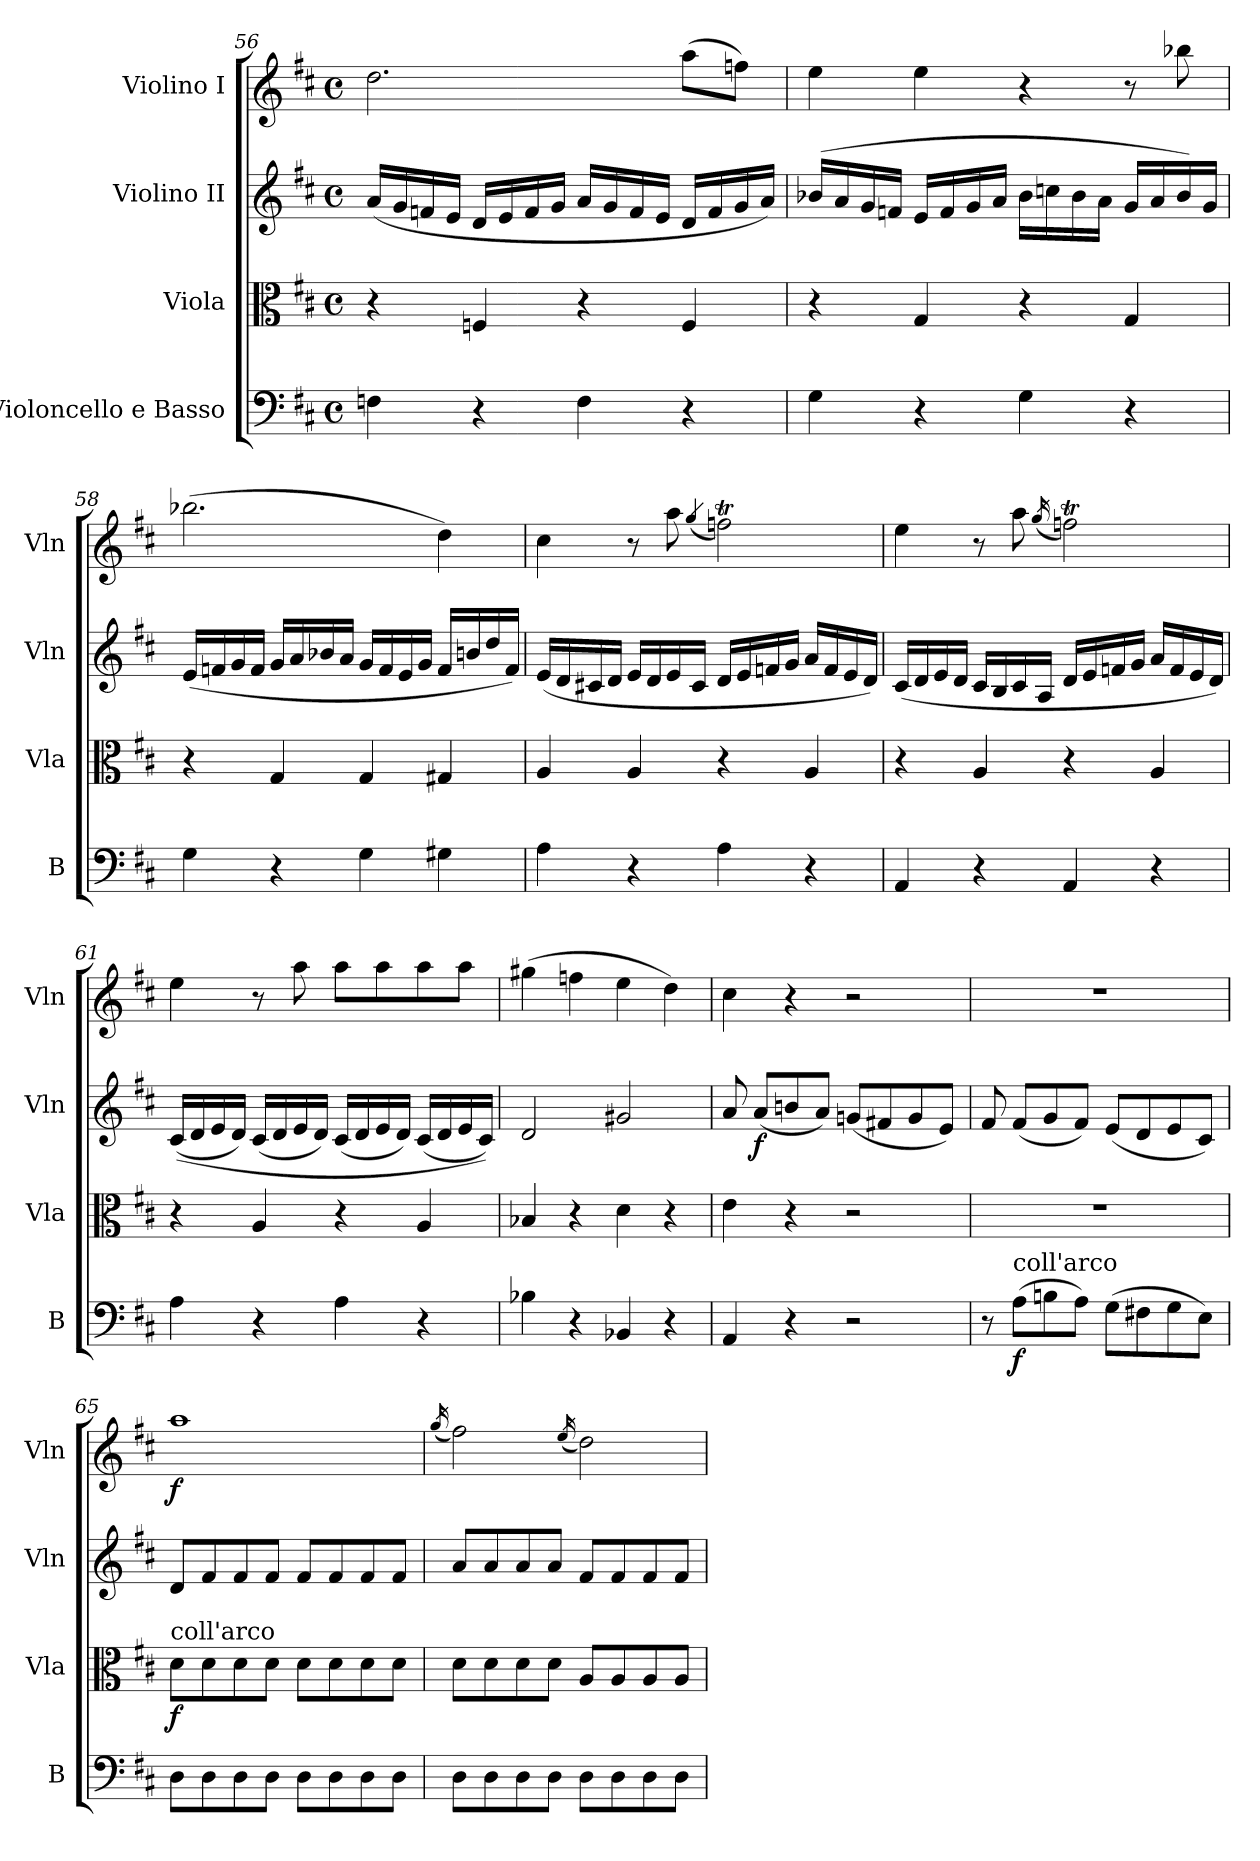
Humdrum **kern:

**kern	**dynam	**kern	**dynam	**kern	**dynam	**kern	**dynam
*part4	*part4	*part3	*part3	*part2	*part2	*part1	*part1
*staff4	*staff4	*staff3	*staff3	*staff2	*staff2	*staff1	*staff1
*I"Violoncello e Basso	*	*I"Viola	*	*I"Violino II	*	*I"Violino I	*
*I'B	*	*I'Vla	*	*I'Vln	*	*I'Vln	*
*clefF4	*	*clefC3	*	*clefG2	*	*clefG2	*
*k[f#c#]	*	*k[f#c#]	*	*k[f#c#]	*	*k[f#c#]	*
*D:	*	*D:	*	*D:	*	*D:	*
*M4/4	*	*M4/4	*	*M4/4	*	*M4/4	*
*met(c)	*	*met(c)	*	*met(c)	*	*met(c)	*
=56	=56	=56	=56	=56	=56	=56	=56
4Fn	.	4r	.	(16aLL	.	2.dd	.
.	.	.	.	16g	.	.	.
.	.	.	.	16fn	.	.	.
.	.	.	.	16eJJ	.	.	.
4r	.	4Fn	.	16dLL	.	.	.
.	.	.	.	16e	.	.	.
.	.	.	.	16f	.	.	.
.	.	.	.	16gJJ	.	.	.
4F	.	4r	.	16aLL	.	.	.
.	.	.	.	16g	.	.	.
.	.	.	.	16f	.	.	.
.	.	.	.	16eJJ	.	.	.
4r	.	4F	.	16dLL	.	(8aaL	.
.	.	.	.	16f	.	.	.
.	.	.	.	16g	.	8ffnJ)	.
.	.	.	.	16aJJ)	.	.	.
!!LO:PB:g=z
=57	=57	=57	=57	=57	=57	=57	=57
4G	.	4r	.	(16b-XLL	.	4ee	.
.	.	.	.	16a	.	.	.
.	.	.	.	16g	.	.	.
.	.	.	.	16fnJJ	.	.	.
4r	.	4G	.	16eLL	.	4ee	.
.	.	.	.	16f	.	.	.
.	.	.	.	16g	.	.	.
.	.	.	.	16aJJ	.	.	.
4G	.	4r	.	16b-LL	.	4r	.
.	.	.	.	16ccn	.	.	.
.	.	.	.	16b-	.	.	.
.	.	.	.	16aJJ	.	.	.
4r	.	4G	.	16gLL	.	8r	.
.	.	.	.	16a	.	.	.
.	.	.	.	16b-)	.	8bb-X	.
.	.	.	.	16gJJ	.	.	.
=58	=58	=58	=58	=58	=58	=58	=58
4G	.	4r	.	(16eLL	.	(2.bb-X	.
.	.	.	.	16fn	.	.	.
.	.	.	.	16g	.	.	.
.	.	.	.	16fJJ	.	.	.
4r	.	4G	.	16gLL	.	.	.
.	.	.	.	16a	.	.	.
.	.	.	.	16b-X	.	.	.
.	.	.	.	16aJJ	.	.	.
4G	.	4G	.	16gLL	.	.	.
.	.	.	.	16f	.	.	.
.	.	.	.	16e	.	.	.
.	.	.	.	16gJJ	.	.	.
4G#X	.	4G#X	.	16fLL	.	4dd)	.
.	.	.	.	16bn	.	.	.
.	.	.	.	16dd	.	.	.
.	.	.	.	16fJJ)	.	.	.
=59	=59	=59	=59	=59	=59	=59	=59
4A	.	4A	.	(16eLL	.	4cc#	.
.	.	.	.	16d	.	.	.
.	.	.	.	16c#X	.	.	.
.	.	.	.	16dJJ	.	.	.
4r	.	4A	.	16eLL	.	8r	.
.	.	.	.	16d	.	.	.
.	.	.	.	16e	.	8aa	.
.	.	.	.	16c#JJ	.	.	.
.	.	.	.	.	.	(<4qgg/	.
4A	.	4r	.	16dLL	.	2ffnT)	.
.	.	.	.	16e	.	.	.
.	.	.	.	16fn	.	.	.
.	.	.	.	16gJJ	.	.	.
4r	.	4A	.	16aLL	.	.	.
.	.	.	.	16f	.	.	.
.	.	.	.	16e	.	.	.
.	.	.	.	16dJJ)	.	.	.
!!LO:LB:g=z
=60	=60	=60	=60	=60	=60	=60	=60
4AA	.	4r	.	(16c#LL	.	4ee	.
.	.	.	.	16d	.	.	.
.	.	.	.	16e	.	.	.
.	.	.	.	16dJJ	.	.	.
4r	.	4A	.	16c#LL	.	8r	.
.	.	.	.	16B	.	.	.
.	.	.	.	16c#	.	8aa	.
.	.	.	.	16AJJ	.	.	.
.	.	.	.	.	.	(<16qgg/	.
4AA	.	4r	.	16dLL	.	2ffnT)	.
.	.	.	.	16e	.	.	.
.	.	.	.	16fn	.	.	.
.	.	.	.	16gJJ	.	.	.
4r	.	4A	.	16aLL	.	.	.
.	.	.	.	16f	.	.	.
.	.	.	.	16e	.	.	.
.	.	.	.	16dJJ)	.	.	.
=61	=61	=61	=61	=61	=61	=61	=61
4A	.	4r	.	((16c#LL	.	4ee	.
.	.	.	.	16d	.	.	.
.	.	.	.	16e	.	.	.
.	.	.	.	16dJJ)	.	.	.
4r	.	4A	.	(16c#LL	.	8r	.
.	.	.	.	16d	.	.	.
.	.	.	.	16e	.	8aa	.
.	.	.	.	16dJJ)	.	.	.
4A	.	4r	.	(16c#LL	.	8aaL	.
.	.	.	.	16d	.	.	.
.	.	.	.	16e	.	8aa	.
.	.	.	.	16dJJ)	.	.	.
4r	.	4A	.	(16c#LL	.	8aa	.
.	.	.	.	16d	.	.	.
.	.	.	.	16e	.	8aaJ	.
.	.	.	.	16c#JJ))	.	.	.
=62	=62	=62	=62	=62	=62	=62	=62
4B-X	.	4B-X	.	2d	.	(4gg#X	.
4r	.	4r	.	.	.	4ffn	.
4BB-X	.	4d	.	2g#X	.	4ee	.
4r	.	4r	.	.	.	4dd)	.
=63	=63	=63	=63	=63	=63	=63	=63
4AA	.	4e	.	8a	.	4cc#	.
.	.	.	.	(8aL	f	.	.
4r	.	4r	.	8bn	.	4r	.
.	.	.	.	8aJ)	.	.	.
2r	.	2r	.	(8gnL	.	2r	.
.	.	.	.	8f#X	.	.	.
.	.	.	.	8g	.	.	.
.	.	.	.	8eJ)	.	.	.
!!LO:LB:g=z
=64	=64	=64	=64	=64	=64	=64	=64
8r	.	1r	.	8f#	.	1r	.
!LO:TX:a:t=coll'arco	!	!	!	!	!	!	!
(8AL	f	.	.	(8f#L	.	.	.
8Bn	.	.	.	8g	.	.	.
8AJ)	.	.	.	8f#J)	.	.	.
(8GL	.	.	.	(8eL	.	.	.
8F#X	.	.	.	8d	.	.	.
8G	.	.	.	8e	.	.	.
8EJ)	.	.	.	8c#J)	.	.	.
=65	=65	=65	=65	=65	=65	=65	=65
!	!	!LO:TX:a:t=coll'arco	!	!	!	!	!
8DL	.	8dL	f	8dL	.	1aa	f
8D	.	8d	.	8f#	.	.	.
8D	.	8d	.	8f#	.	.	.
8DJ	.	8dJ	.	8f#J	.	.	.
8DL	.	8dL	.	8f#L	.	.	.
8D	.	8d	.	8f#	.	.	.
8D	.	8d	.	8f#	.	.	.
8DJ	.	8dJ	.	8f#J	.	.	.
=66	=66	=66	=66	=66	=66	=66	=66
.	.	.	.	.	.	(<16qgg/	.
8DL	.	8dL	.	8aL	.	2ff#)	.
8D	.	8d	.	8a	.	.	.
8D	.	8d	.	8a	.	.	.
8DJ	.	8dJ	.	8aJ	.	.	.
.	.	.	.	.	.	(<16qee/	.
8DL	.	8AL	.	8f#L	.	2dd)	.
8D	.	8A	.	8f#	.	.	.
8D	.	8A	.	8f#	.	.	.
8DJ	.	8AJ	.	8f#J	.	.	.
=	=	=	=	=	=	=	=
*-	*-	*-	*-	*-	*-	*-	*-
